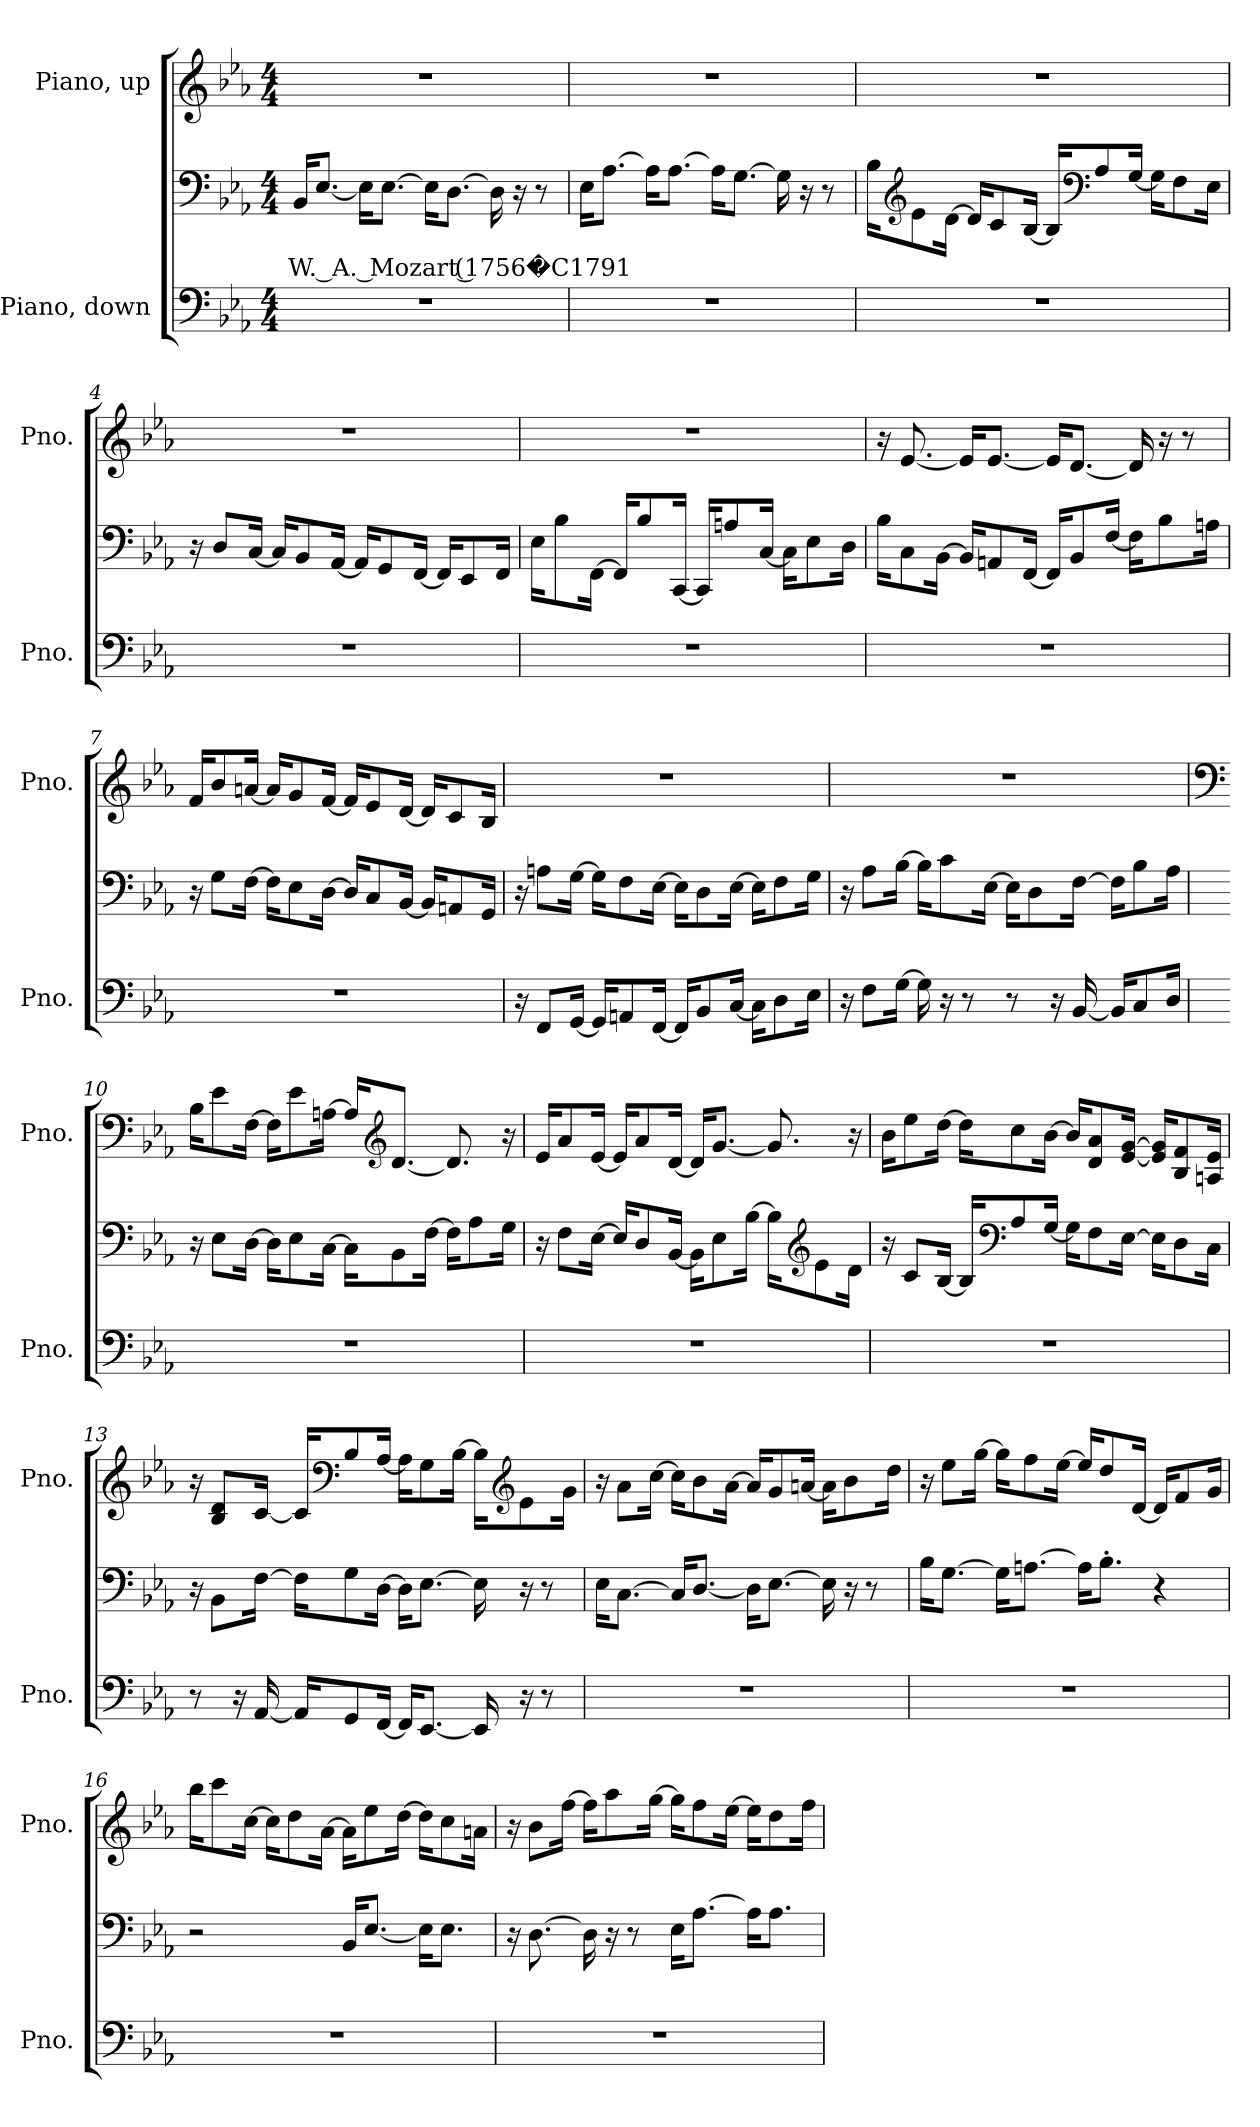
**kern	**kern	**text	**kern
*part2	*part2	*part2	*part1
*staff3	*staff2	*staff2	*staff1
*I"Piano, down	*	*	*I"Piano, up
*I'Pno.	*	*	*I'Pno.
*clefF4	*clefF4	*	*clefG2
*k[b-e-a-]	*k[b-e-a-]	*	*k[b-e-a-]
*M4/4	*M4/4	*	*M4/4
*MM110	*MM110	*	*MM110
=1	=1	=1	=1
!	!	!LO:LY:b	!
1r	16BB-/KL	W. A. Mozart (1756�C1791	1r
.	[8.E-/J	.	.
.	16E-\KL]	.	.
.	[8.E-\J	.	.
.	16E-\KL]	.	.
.	[8.D\J	.	.
.	16D\]	.	.
.	16r	.	.
.	8r	.	.
=2	=2	=2	=2
1r	16E-\KL	.	1r
.	[8.A-\J	.	.
.	16A-\KL]	.	.
.	[8.A-\J	.	.
.	16A-\KL]	.	.
.	[8.G\J	.	.
.	16G\]	.	.
.	16r	.	.
.	8r	.	.
!!LO:LB:g=z
=3	=3	=3	=3
1r	16B-\KL	.	1r
*	*clefG2	*	*
.	8e-\	.	.
.	[16d\Jk	.	.
.	16d/KL]	.	.
.	8c/	.	.
.	[16B-/Jk	.	.
.	16B-/KL]	.	.
*	*clefF4	*	*
.	8A-/	.	.
.	[16G/Jk	.	.
.	16G\KL]	.	.
.	8F\	.	.
.	16E-\Jk	.	.
=4	=4	=4	=4
1r	16r	.	1r
.	8D/L	.	.
.	[16C/Jk	.	.
.	16C/KL]	.	.
.	8BB-/	.	.
.	[16AA-/Jk	.	.
.	16AA-/KL]	.	.
.	8GG/	.	.
.	[16FF/Jk	.	.
.	16FF/KL]	.	.
.	8EE-/	.	.
.	16FF/Jk	.	.
=5	=5	=5	=5
1r	16E-\KL	.	1r
.	8B-\	.	.
.	[16FF\Jk	.	.
.	16FF/KL]	.	.
.	8B-/	.	.
.	[16CC/Jk	.	.
.	16CC/KL]	.	.
.	8An/	.	.
.	[16C/Jk	.	.
.	16C\KL]	.	.
.	8E-\	.	.
.	16D\Jk	.	.
!!LO:LB:g=z
=6	=6	=6	=6
1r	16B-\KL	.	16r
.	8C\	.	[8.e-/
.	[16BB-\Jk	.	.
.	16BB-/KL]	.	16e-/KL]
.	8AAn/	.	[8.e-/J
.	[16FF/Jk	.	.
.	16FF/KL]	.	16e-/KL]
.	8BB-/	.	[8.d/J
.	[16F/Jk	.	.
.	16F\KL]	.	16d/]
.	8B-\	.	16r
.	.	.	8r
.	16An\Jk	.	.
=7	=7	=7	=7
1r	16r	.	16f/KL
.	8G\L	.	8b-/
.	[16F\Jk	.	[16an/Jk
.	16F\KL]	.	16a/KL]
.	8E-\	.	8g/
.	[16D\Jk	.	[16f/Jk
.	16D/KL]	.	16f/KL]
.	8C/	.	8e-/
.	[16BB-/Jk	.	[16d/Jk
.	16BB-/KL]	.	16d/KL]
.	8AAn/	.	8c/
.	16GG/Jk	.	16B-/Jk
=8	=8	=8	=8
16r	16r	.	1r
8FF/L	8An\L	.	.
[16GG/Jk	[16G\Jk	.	.
16GG/KL]	16G\KL]	.	.
8AAn/	8F\	.	.
[16FF/Jk	[16E-\Jk	.	.
16FF/KL]	16E-\KL]	.	.
8BB-/	8D\	.	.
[16C/Jk	[16E-\Jk	.	.
16C\KL]	16E-\KL]	.	.
8D\	8F\	.	.
16E-\Jk	16G\Jk	.	.
!!LO:LB:g=z
=9	=9	=9	=9
16r	16r	.	1r
8F\L	8A-\L	.	.
[16G\Jk	[16B-\Jk	.	.
16G\]	16B-\KL]	.	.
16r	8c\	.	.
8r	.	.	.
.	[16E-\Jk	.	.
8r	16E-\KL]	.	.
.	8D\	.	.
16r	.	.	.
[16BB-/	[16F\Jk	.	.
16BB-/KL]	16F\KL]	.	.
8C/	8B-\	.	.
16D/Jk	16A-\Jk	.	.
=10	=10	=10	=10
*	*	*	*clefF4
1r	16r	.	16B-\KL
.	8E-\L	.	8e-\
.	[16D\Jk	.	[16F\Jk
.	16D\KL]	.	16F\KL]
.	8E-\	.	8e-\
.	[16C\Jk	.	[16An\Jk
.	16C\KL]	.	16A/KL]
*	*	*	*clefG2
.	8BB-\	.	[8.d/J
.	[16F\Jk	.	.
.	16F\KL]	.	8.d/]
.	8A-\	.	.
.	16G\Jk	.	16r
!!LO:PB:g=z
=11	=11	=11	=11
1r	16r	.	16e-/KL
.	8F\L	.	8a-/
.	[16E-\Jk	.	[16e-/Jk
.	16E-/KL]	.	16e-/KL]
.	8D/	.	8a-/
.	[16BB-/Jk	.	[16d/Jk
.	16BB-\KL]	.	16d/KL]
.	8E-\	.	[8.g/J
.	[16B-\Jk	.	.
.	16B-\KL]	.	8.g/]
*	*clefG2	*	*
.	8e-\	.	.
.	16d\Jk	.	16r
=12	=12	=12	=12
1r	16r	.	16b-\KL
.	8c/L	.	8ee-\
.	[16B-/Jk	.	[16dd\Jk
.	16B-/KL]	.	16dd\KL]
*	*clefF4	*	*
.	8A-/	.	8cc\
.	[16G/Jk	.	[16b-\Jk
.	16G\KL]	.	16b-/KL]
.	8F\	.	8d/ 8a-/
.	[16E-\Jk	.	[16e-/ [16g/Jk
.	16E-\KL]	.	16e-/] 16g/]KL
.	8D\	.	8B-/ 8f/
.	16C\Jk	.	16An/ 16e-/Jk
!!LO:LB:g=z
=13	=13	=13	=13
8r	16r	.	16r
.	8BB-\L	.	8B-/ 8d/L
16r	.	.	.
[16AA-/	[16F\Jk	.	[16c/Jk
16AA-/KL]	16F\KL]	.	16c/KL]
*	*	*	*clefF4
8GG/	8G\	.	8B-/
[16FF/Jk	[16D\Jk	.	[16A-/Jk
16FF/KL]	16D\KL]	.	16A-\KL]
[8.EE-/J	[8.E-\J	.	8G\
.	.	.	[16B-\Jk
16EE-/]	16E-\]	.	16B-\KL]
*	*	*	*clefG2
16r	16r	.	8e-\
8r	8r	.	.
.	.	.	16g\Jk
=14	=14	=14	=14
1r	16E-\KL	.	16r
.	[8.C\J	.	8a-\L
.	.	.	[16cc\Jk
.	16C/KL]	.	16cc\KL]
.	[8.D/J	.	8b-\
.	.	.	[16a-\Jk
.	16D\KL]	.	16a-/KL]
.	[8.E-\J	.	8g/
.	.	.	[16an/Jk
.	16E-\]	.	16a\KL]
.	16r	.	8b-\
.	8r	.	.
.	.	.	16dd\Jk
!!LO:LB:g=z
=15	=15	=15	=15
1r	16B-\KL	.	16r
.	[8.G\J	.	8ee-\L
.	.	.	[16gg\Jk
.	16G\KL]	.	16gg\KL]
.	[8.An\J	.	8ff\
.	.	.	[16ee-\Jk
.	16A\KL]	.	16ee-/KL]
.	8.B-'\J	.	8dd/
.	.	.	[16d/Jk
.	4r	.	16d/KL]
.	.	.	8f/
.	.	.	16g/Jk
=16	=16	=16	=16
1r	2r	.	16bb-\KL
.	.	.	8ccc\
.	.	.	[16cc\Jk
.	.	.	16cc\KL]
.	.	.	8dd\
.	.	.	[16a-\Jk
.	16BB-/KL	.	16a-\KL]
.	[8.E-/J	.	8ee-\
.	.	.	[16dd\Jk
.	16E-\KL]	.	16dd\KL]
.	8.E-\J	.	8cc\
.	.	.	16an\Jk
=17	=17	=17	=17
1r	16r	.	16r
.	[8.D\	.	8b-\L
.	.	.	[16ff\Jk
.	16D\]	.	16ff\KL]
.	16r	.	8aa-\
.	8r	.	.
.	.	.	[16gg\Jk
.	16E-\KL	.	16gg\KL]
.	[8.A-\J	.	8ff\
.	.	.	[16ee-\Jk
.	16A-\KL]	.	16ee-\KL]
.	8.A-\J	.	8dd\
.	.	.	16ff\Jk
=	=	=	=
*-	*-	*-	*-
